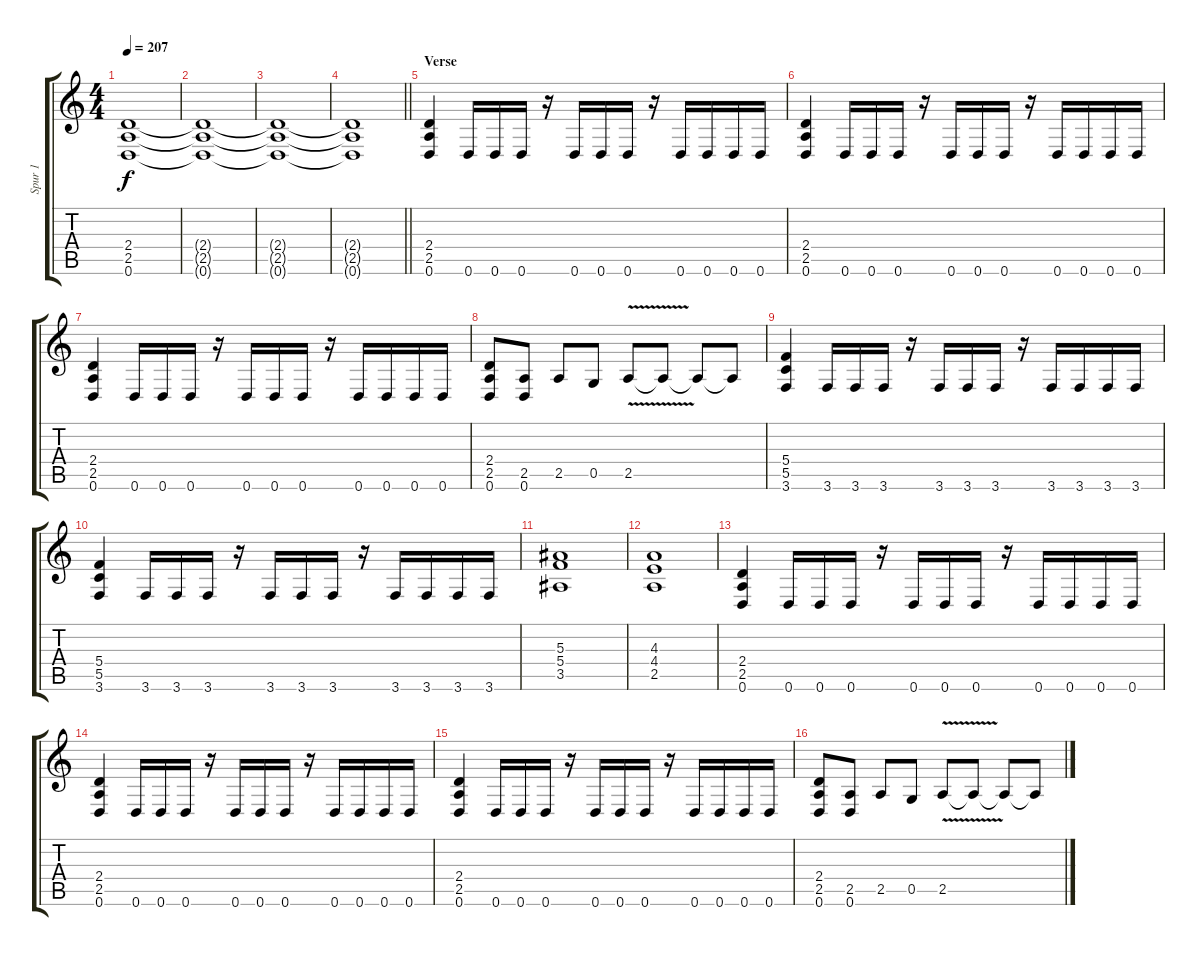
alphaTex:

\track ("Spur 1" "Spur 1") {instrument distortionguitar}
\staff {score tabs}
\tuning (D4 A3 F3 C3 G2 D2) {hide}
\ts (4 4)
\tempo 207
\clef g2
\ks c
(2.4 2.5 0.6).1{dy f} |
(2.4{t} 2.5{t} 0.6{t}).1 |
(2.4{t} 2.5{t} 0.6{t}).1 |
\barLineRight lightlight
(2.4{t} 2.5{t} 0.6{t}).1 |
\section ("" "Verse")
(2.4 2.5 0.6).4{instrument distortionguitar} 0.6.16 0.6.16 0.6.16 r.16 0.6.16 0.6.16 0.6.16 r.16 0.6.16 0.6.16 0.6.16 0.6.16 |
(2.4 2.5 0.6).4{instrument distortionguitar} 0.6.16 0.6.16 0.6.16 r.16 0.6.16 0.6.16 0.6.16 r.16 0.6.16 0.6.16 0.6.16 0.6.16 |
(2.4 2.5 0.6).4{instrument distortionguitar} 0.6.16 0.6.16 0.6.16 r.16 0.6.16 0.6.16 0.6.16 r.16 0.6.16 0.6.16 0.6.16 0.6.16 |
(2.4 2.5 0.6).8 (2.5 0.6).8 2.5.8 0.5.8 2.5{v}.8 2.5{t}.8 2.5{t}.8 2.5{t}.8 |
(5.4 5.5 3.6).4{instrument distortionguitar} 3.6.16 3.6.16 3.6.16 r.16 3.6.16 3.6.16 3.6.16 r.16 3.6.16 3.6.16 3.6.16 3.6.16 |
(5.4 5.5 3.6).4{instrument distortionguitar} 3.6.16 3.6.16 3.6.16 r.16 3.6.16 3.6.16 3.6.16 r.16 3.6.16 3.6.16 3.6.16 3.6.16 |
(5.3 5.4 3.5).1 |
(4.3 4.4 2.5).1 |
(2.4 2.5 0.6).4{instrument distortionguitar} 0.6.16 0.6.16 0.6.16 r.16 0.6.16 0.6.16 0.6.16 r.16 0.6.16 0.6.16 0.6.16 0.6.16 |
(2.4 2.5 0.6).4{instrument distortionguitar} 0.6.16 0.6.16 0.6.16 r.16 0.6.16 0.6.16 0.6.16 r.16 0.6.16 0.6.16 0.6.16 0.6.16 |
(2.4 2.5 0.6).4{instrument distortionguitar} 0.6.16 0.6.16 0.6.16 r.16 0.6.16 0.6.16 0.6.16 r.16 0.6.16 0.6.16 0.6.16 0.6.16 |
(2.4 2.5 0.6).8 (2.5 0.6).8 2.5.8 0.5.8 2.5{v}.8 2.5{t}.8 2.5{t}.8 2.5{t}.8
